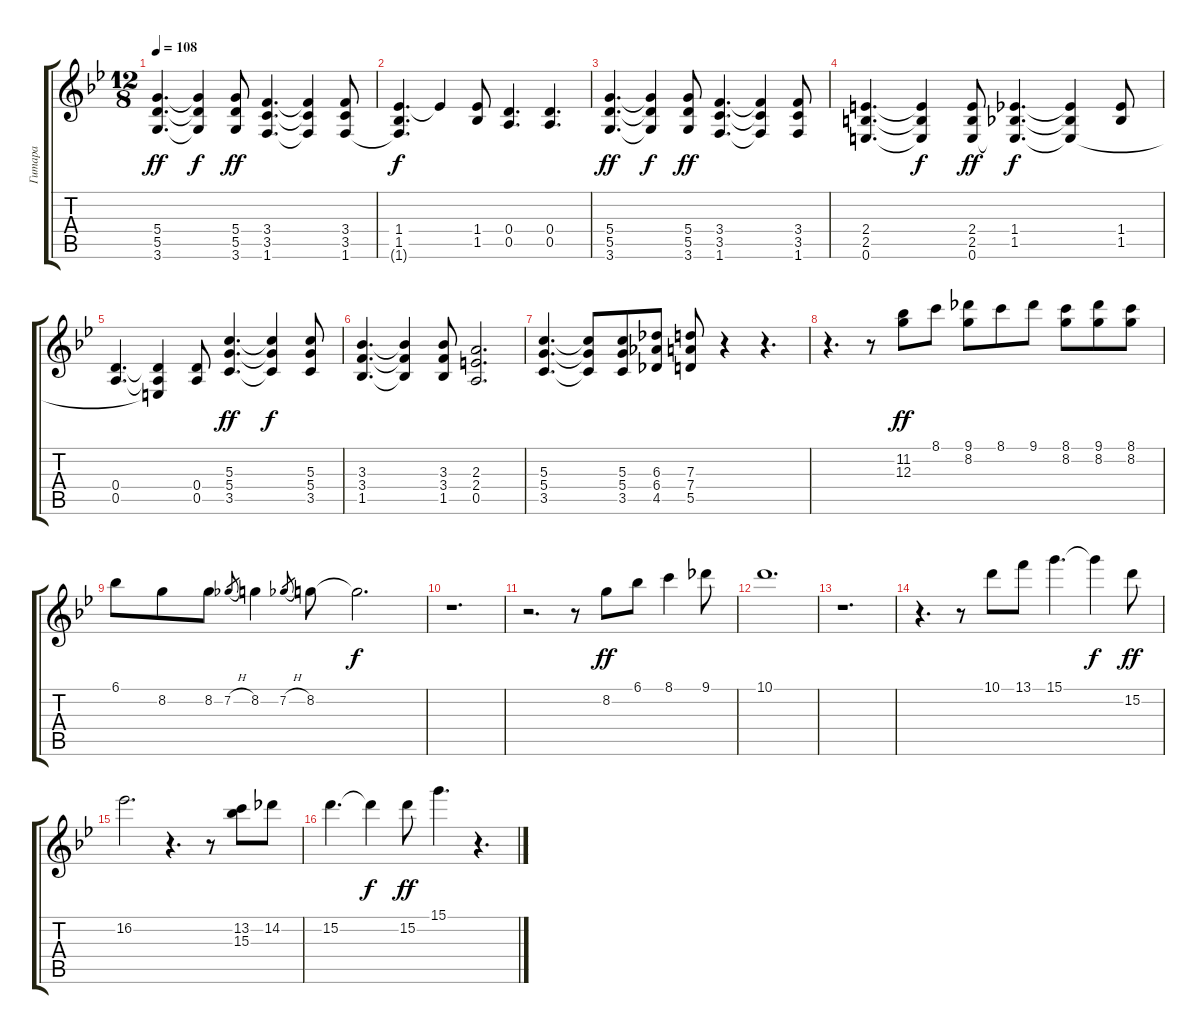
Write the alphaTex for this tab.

\track ("Гитара" "Гитара") {instrument electricguitarjazz}
\staff {score tabs}
\tuning (E4 B3 G3 D3 A2 E2) {hide}
\ts (12 8)
\tempo 108
\clef g2
\ks gminor
(5.4 5.5 3.6).4{d dy ff} (5.4{t} 5.5{t} 3.6{t}).4{dy f} (5.4 5.5 3.6).8{dy ff} (3.4 3.5 1.6).4{d} (3.4{t} 3.5{t} 1.6{t}).4 (3.4 3.5 1.6).8 |
(1.4 1.5 1.6{t}).4{d dy f} 1.4{t}.4 (1.4 1.5).8 (0.4 0.5).4{d} (0.4 0.5).4{d} |
(5.4 5.5 3.6).4{d dy ff} (5.4{t} 5.5{t} 3.6{t}).4{dy f} (5.4 5.5 3.6).8{dy ff} (3.4 3.5 1.6).4{d} (3.4{t} 3.5{t} 1.6{t}).4 (3.4 3.5 1.6).8 |
(2.4 2.5 0.6).4{d} (2.4{t} 2.5{t} 0.6{t}).4{dy f} (2.4 2.5 0.6).8{dy ff} (1.4 1.5 0.6{t}).4{d dy f} (1.4{t} 1.5{t} 0.6{t}).4 (1.4 1.5).8 |
(0.4 0.5).4{d} (0.4{t} 0.5{t} 0.6{t}).4 (0.4 0.5).8 (5.3 5.4 3.5).4{d dy ff} (5.3{t} 5.4{t} 3.5{t}).4{dy f} (5.3 5.4 3.5).8 |
(3.3 3.4 1.5).4{d} (3.3{t} 3.4{t} 1.5{t}).4 (3.3 3.4 1.5).8 (2.3 2.4 0.5).2{d} |
(5.3 5.4 3.5).4{d} (5.3{t} 5.4{t} 3.5{t}).8 (5.3 5.4 3.5).8 (6.3 6.4 4.5).8 (7.3 7.4 5.5).8 r.4 r.4{d} |
r.4{d volume 10 instrument electricguitarjazz} r.8 (11.2 12.3).8{dy ff} 8.1.8 (9.1 8.2).8 8.1.8 9.1.8 (8.1 8.2).8 (9.1 8.2).8 (8.1 8.2).8 |
6.1.8 8.2.8 8.2.8 7.2{h}.8{gr} 8.2.4 7.2{h}.8{gr} 8.2.8 8.2{t}.2{d dy f} |
r.1{d} |
r.2{d} r.8 8.2.8{dy ff} 6.1.8 8.1.4 9.1.8 |
10.1.1{d} |
r.1{d} |
r.4{d} r.8 10.1.8 13.1.8 15.1.4{d} 15.1{t}.4{dy f} 15.2.8{dy ff} |
16.2.2{d} r.4{d} r.8 (13.2 15.3).8 14.2.8 |
15.2.4{d} 15.2{t}.4{dy f} 15.2.8{dy ff} 15.1.4{d} r.4{d}
